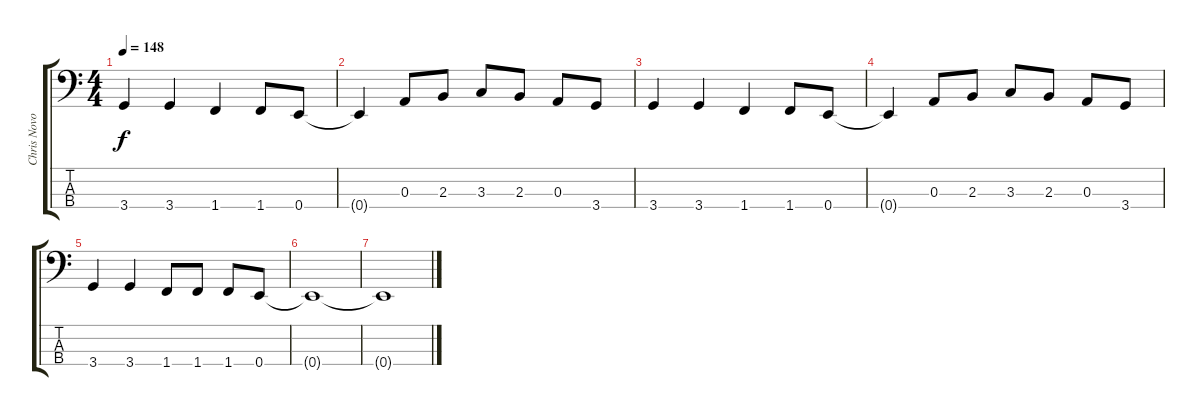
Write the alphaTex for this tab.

\track ("Chris Novoselic" "Chris Novo") {instrument electricbasspick}
\staff {score tabs}
\tuning (G2 D2 A1 E1) {hide}
\ts (4 4)
\tempo 148
\clef f4
\ks c
3.4.4{dy f} 3.4.4 1.4.4 1.4.8 0.4.8 |
0.4{t}.4 0.3.8 2.3.8 3.3.8 2.3.8 0.3.8 3.4.8 |
3.4.4 3.4.4 1.4.4 1.4.8 0.4.8 |
0.4{t}.4 0.3.8 2.3.8 3.3.8 2.3.8 0.3.8 3.4.8 |
3.4.4 3.4.4 1.4.8 1.4.8 1.4.8 0.4.8 |
0.4{t}.1 |
0.4{t}.1
